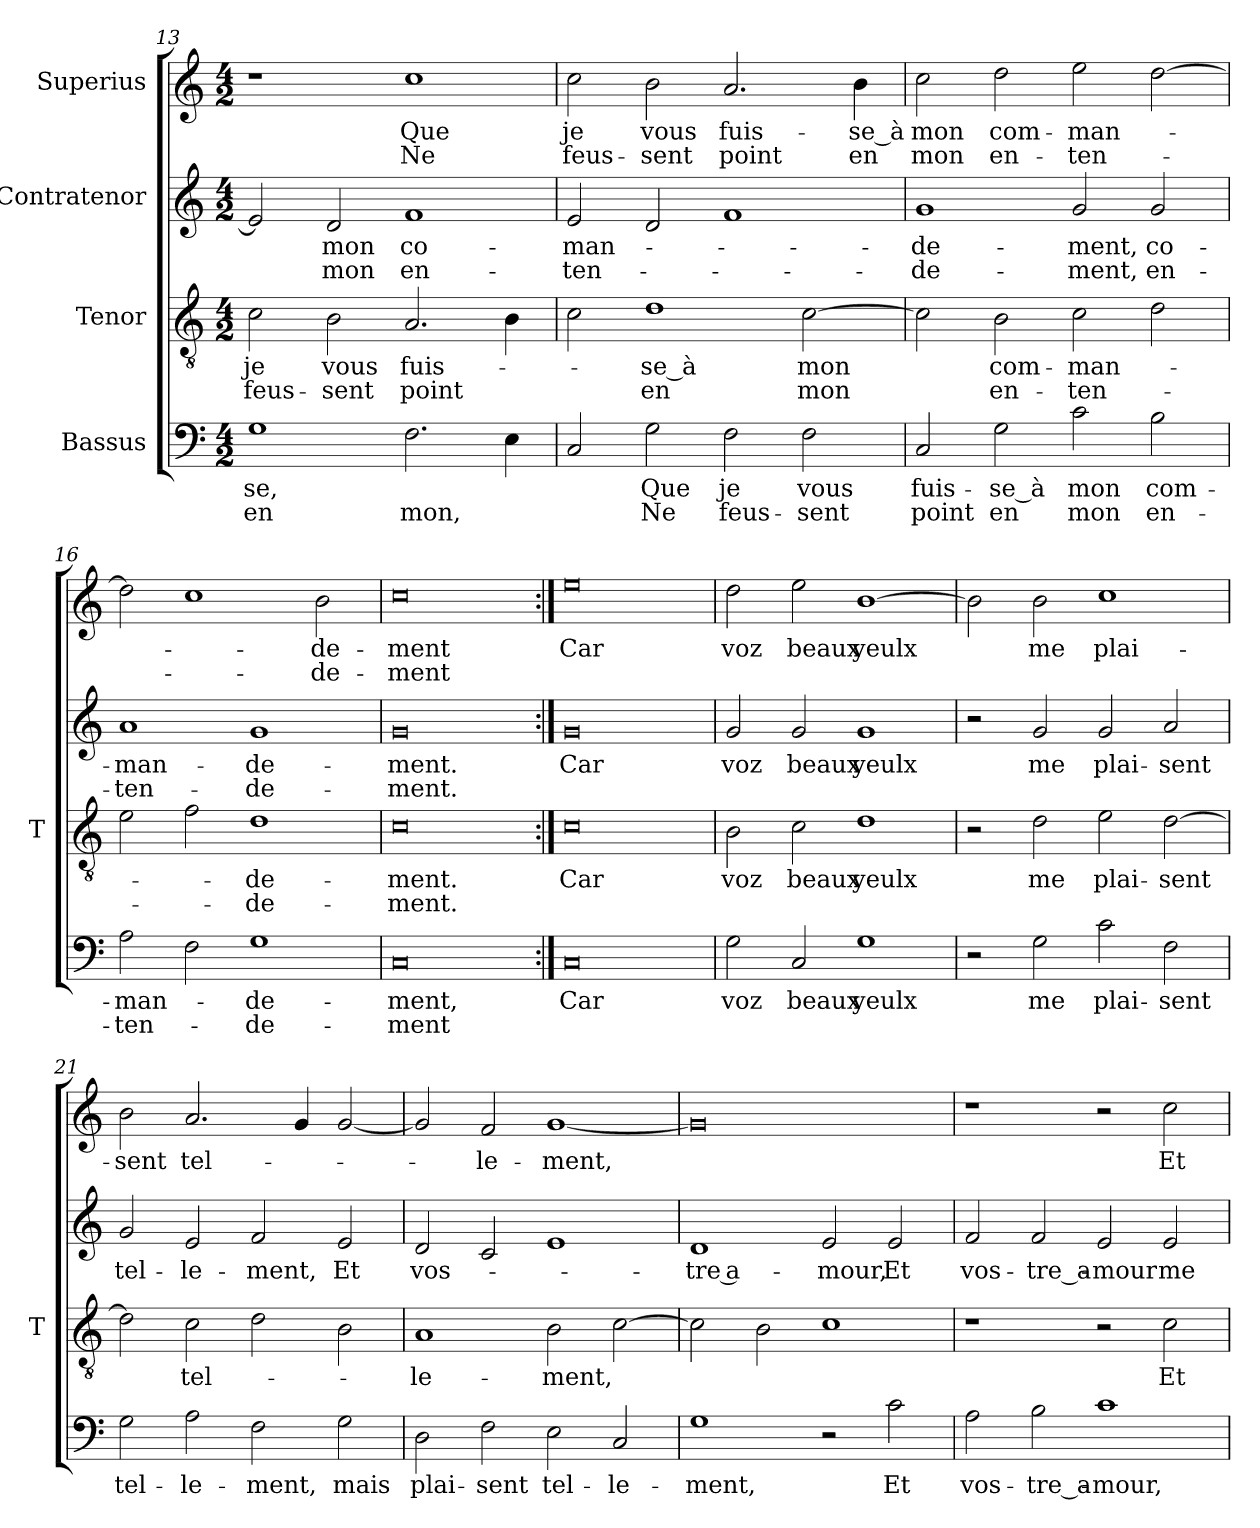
**kern	**text	**text	**kern	**text	**text	**kern	**text	**text	**kern	**text	**text
*part4	*part4	*part4	*part3	*part3	*part3	*part2	*part2	*part2	*part1	*part1	*part1
*staff4	*staff4	*staff4	*staff3	*staff3	*staff3	*staff2	*staff2	*staff2	*staff1	*staff1	*staff1
*I"Bassus	*	*	*I"Tenor	*	*	*I"Contratenor	*	*	*I"Superius	*	*
*	*	*	*I'T	*	*	*	*	*	*	*	*
*clefF4	*	*	*clefGv2	*	*	*clefG2	*	*	*clefG2	*	*
*k[]	*	*	*k[]	*	*	*k[]	*	*	*k[]	*	*
*M4/2	*	*	*M4/2	*	*	*M4/2	*	*	*M4/2	*	*
=13	=13	=13	=13	=13	=13	=13	=13	=13	=13	=13	=13
1G	-se,	-en	2c	-je	feus-	2e]	.	.	1r	.	.
.	.	.	2B	-vous	-sent	2d	-mon	-mon	.	.	.
2.F	.	-mon,	2.A	fuis-	-point	1f	co-	en-	1cc	-Que	-Ne
4E	.	.	4B	.	.	.	.	.	.	.	.
=14	=14	=14	=14	=14	=14	=14	=14	=14	=14	=14	=14
2C	.	.	2c	.	.	2e	man-	ten-	2cc	-je	feus-
2G	-Que	-Ne	1d	-se_à	-en	2d	.	.	2b	-vous	-sent
2F	-je	feus-	.	.	.	1f	.	.	2.a	fuis-	-point
2F	-vous	-sent	[2c	-mon	-mon	.	.	.	.	.	.
.	.	.	.	.	.	.	.	.	4b	-se_à	-en
=15	=15	=15	=15	=15	=15	=15	=15	=15	=15	=15	=15
2C	fuis-	-point	2c]	.	.	1g	de-	de-	2cc	-mon	-mon
2G	-se_à	-en	2B	com-	en-	.	.	.	2dd	com-	en-
2c	-mon	-mon	2c	man-	ten-	2g	-ment,	-ment,	2ee	man-	ten-
2B	com-	en-	2d	.	.	2g	co-	en-	[2dd	.	.
=16	=16	=16	=16	=16	=16	=16	=16	=16	=16	=16	=16
2A	man-	ten-	2e	.	.	1a	man-	ten-	2dd]	.	.
2F	.	.	2f	.	.	.	.	.	1cc	.	.
1G	de-	de-	1d	de-	de-	1g	de-	de-	.	.	.
.	.	.	.	.	.	.	.	.	2b	de-	de-
=17	=17	=17	=17	=17	=17	=17	=17	=17	=17	=17	=17
0C	-ment,	-ment	0c	-ment.	-ment.	0g	-ment.	-ment.	0cc	-ment	-ment
=18:|!	=18:|!	=18:|!	=18:|!	=18:|!	=18:|!	=18:|!	=18:|!	=18:|!	=18:|!	=18:|!	=18:|!
0C	-Car	.	0c	-Car	.	0g	-Car	.	0ee	-Car	.
=19	=19	=19	=19	=19	=19	=19	=19	=19	=19	=19	=19
2G	-voz	.	2B	-voz	.	2g	-voz	.	2dd	-voz	.
2C	-beaux	.	2c	-beaux	.	2g	-beaux	.	2ee	-beaux	.
1G	-yeulx	.	1d	-yeulx	.	1g	-yeulx	.	[1b	-yeulx	.
=20	=20	=20	=20	=20	=20	=20	=20	=20	=20	=20	=20
2r	.	.	2r	.	.	2r	.	.	2b]	.	.
2G	-me	.	2d	-me	.	2g	-me	.	2b	-me	.
2c	plai-	.	2e	plai-	.	2g	plai-	.	1cc	plai-	.
2F	-sent	.	[2d	-sent	.	2a	-sent	.	.	.	.
=21	=21	=21	=21	=21	=21	=21	=21	=21	=21	=21	=21
2G	tel-	.	2d]	.	.	2g	tel-	.	2b	-sent	.
2A	le-	.	2c	tel-	.	2e	le-	.	2.a	tel-	.
2F	-ment,	.	2d	.	.	2f	-ment,	.	.	.	.
.	.	.	.	.	.	.	.	.	4g	.	.
2G	-mais	.	2B	.	.	2e	-Et	.	[2g	.	.
=22	=22	=22	=22	=22	=22	=22	=22	=22	=22	=22	=22
2D	plai-	.	1A	le-	.	2d	vos-	.	2g]	.	.
2F	-sent	.	.	.	.	2c	.	.	2f	le-	.
2E	tel-	.	2B	-ment,	.	1e	.	.	[1g	-ment,	.
2C	le-	.	[2c	.	.	.	.	.	.	.	.
=23	=23	=23	=23	=23	=23	=23	=23	=23	=23	=23	=23
1G	-ment,	.	2c]	.	.	1d	tre a-	.	0g]	.	.
.	.	.	2B	.	.	.	.	.	.	.	.
2r	.	.	1c	.	.	2e	-mour,	.	.	.	.
2c	-Et	.	.	.	.	2e	-Et	.	.	.	.
=24	=24	=24	=24	=24	=24	=24	=24	=24	=24	=24	=24
2A	vos-	.	1r	.	.	2f	vos-	.	1r	.	.
2B	tre_a-	.	.	.	.	2f	tre_a-	.	.	.	.
1c	-mour,	.	2r	.	.	2e	-mour	.	2r	.	.
.	.	.	2c	-Et	.	2e	-me	.	2cc	-Et	.
=	=	=	=	=	=	=	=	=	=	=	=
*-	*-	*-	*-	*-	*-	*-	*-	*-	*-	*-	*-
